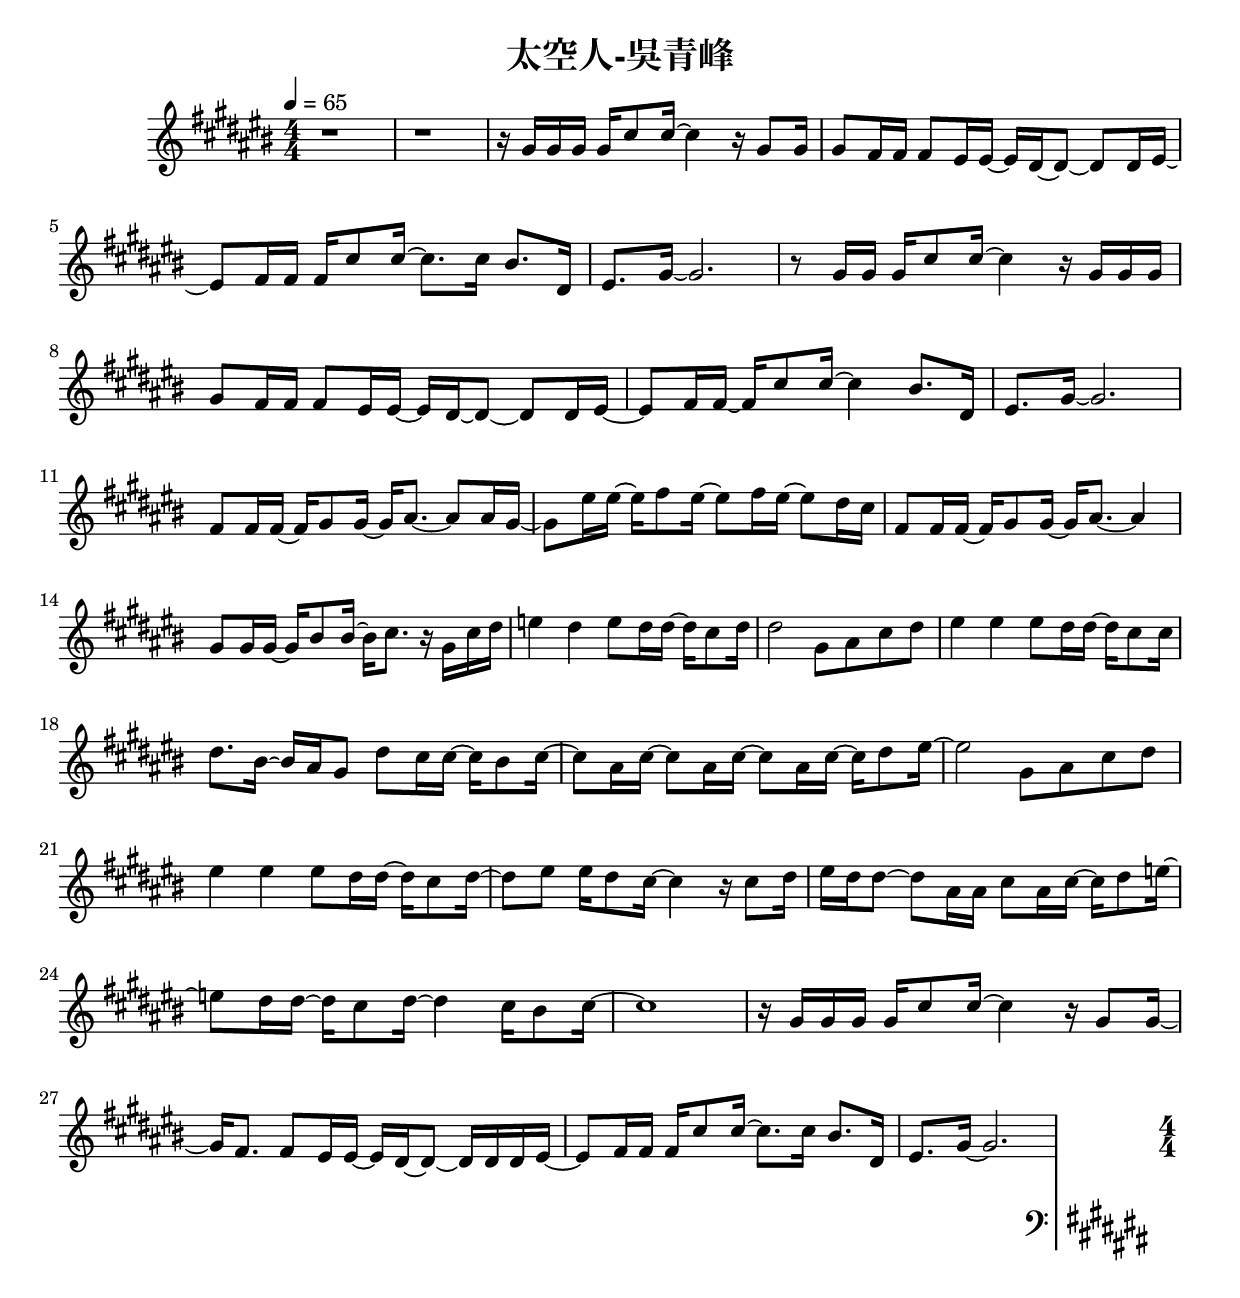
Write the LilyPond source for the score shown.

\header {
  title = "太空人-吳青峰"
  composer = ""
}

righthand = {\clef treble \key cis\major \numericTimeSignature \time 4/4 \tempo 4=65
  <<
  \relative cis''{
    %intro
    r1 | r |
    %verse1
    r16 gis gis gis gis cis8 cis16~ cis4 r16 gis8 gis16 |
    gis8 fis16 fis fis8 eis16 eis~ eis dis~ dis8~ dis dis16 eis~ |
    eis8 fis16 fis fis cis'8 cis16~ cis8. cis16 bis8. dis,16 |
    eis8. gis16~ gis2. |

    r8 gis16 gis gis cis8 cis16~ cis4 r16 gis gis gis |
    gis8 fis16 fis fis8 eis16 eis~ eis dis~ dis8~ dis dis16 eis~ |
    eis8 fis16 fis~ fis cis'8 cis16~ cis4 bis8. dis,16 |
    eis8. gis16~ gis2. |
    %pre-chorus 
    fis8 fis16 fis~ fis gis8 gis16~ gis16 ais8.~ ais8 ais16 gis~|
    gis8 eis'16 eis16~ eis16 fis8 eis16~ eis8 fis16 eis16~ eis8 dis16 cis |
    fis,8 fis16 fis~ fis gis8 gis16~ gis16 ais8.~ ais4 |
    gis8 gis16 gis~ gis bis8 bis16~ bis16 cis8. r16 gis cis dis |
    e4 dis e8 dis16 dis~ dis cis8 dis16 |
    dis2 gis,8 ais cis dis |
    %chorus1
    eis4 eis eis8 dis16 dis~ dis cis8 cis16 |
    dis8. bis16~ bis ais gis8 dis' cis16 cis~ cis bis8 cis16~ |
    cis8 ais16 cis~ cis8 ais16 cis~ cis8 ais16 cis~ cis16 dis8 eis16~|
    eis2 gis,8 ais cis dis |

    eis4 eis eis8 dis16 dis~ dis cis8 dis16~|
    dis8 eis eis16 dis8 cis16~ cis4 r16 cis8 dis16|
    eis dis dis8~ dis ais16 ais cis8 ais16 cis~ cis dis8 e16~|
    e8 dis16 dis~ dis cis8 dis16~ dis4 cis16 bis8 cis16~| cis1 |

    %verse2
    r16 gis gis gis gis cis8 cis16~ cis4 r16 gis8 gis16~ |
    gis16 fis8. fis8 eis16 eis~ eis dis~ dis8~ dis16 dis dis eis~ |
    eis8 fis16 fis fis cis'8 cis16~ cis8. cis16 bis8. dis,16 |
    eis8. gis16~ gis2. |
  
  }

  >>

}

lefthand = {\clef bass \key cis\major \numericTimeSignature \time 4/4}

chordsname = {}




\score {<<
  \new ChordNames {\chordsname}
  \new PianoStaff {
    \new Staff \righthand
    \new Staff \lefthand
    }>>

  \layout {}
  \midi {}
}